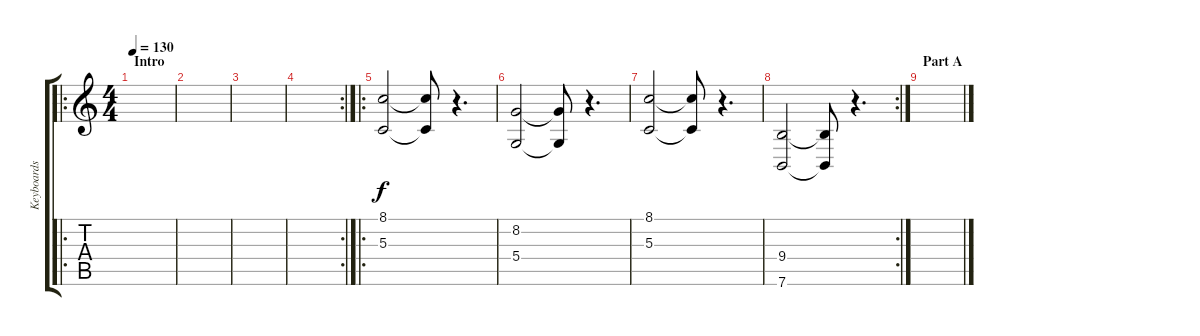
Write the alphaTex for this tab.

\track ("Keyboards" "Keyboards") {instrument synthstrings2}
\staff {score tabs}
\tuning (E4 B3 G3 D3 A2 E2) {hide}
\ro
\ts (4 4)
\section ("" "Intro")
\tempo 130
\clef g2
\ks c
|
|
|
\rc 2
|
\ro
(8.1 5.3).2 (8.1{t} 5.3{t}).8 r.4{d} |
(8.2 5.4).2 (8.2{t} 5.4{t}).8 r.4{d} |
(8.1 5.3).2 (8.1{t} 5.3{t}).8 r.4{d} |
\rc 2
(9.4 7.6).2 (9.4{t} 7.6{t}).8 r.4{d} |
\section ("" "Part A")
